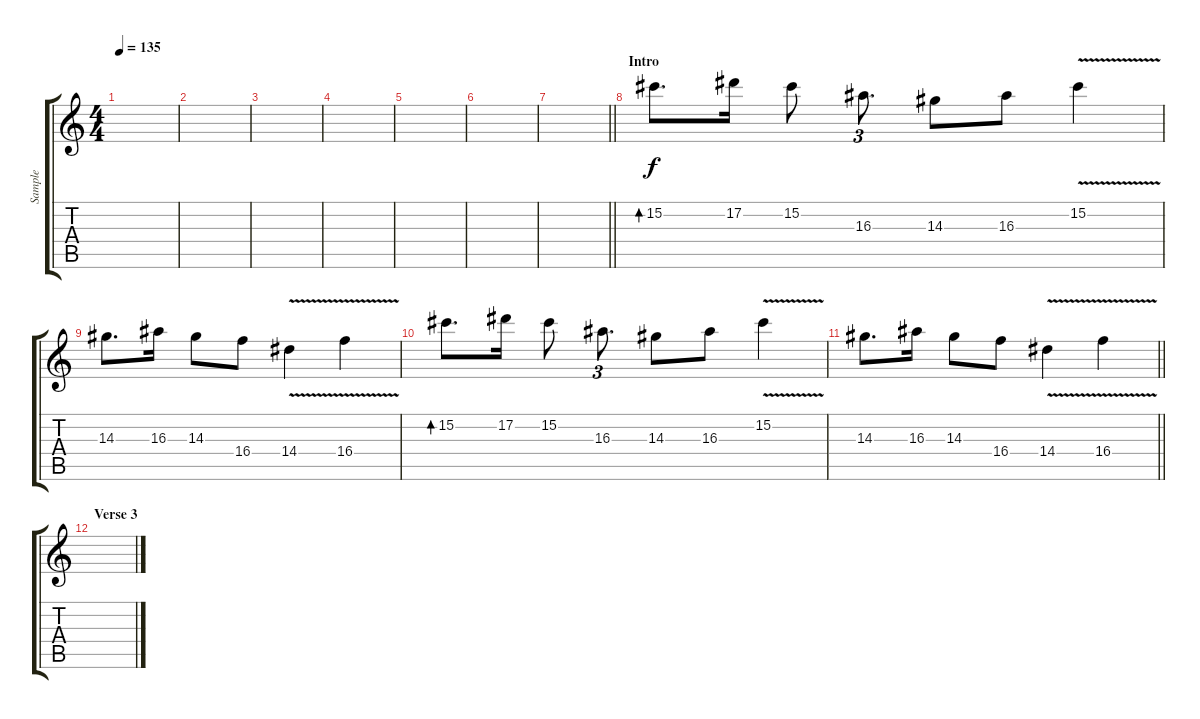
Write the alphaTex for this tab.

\track ("Sample" "Sample") {instrument acousticguitarnylon}
\staff {score tabs}
\tuning (Eb4 Bb3 Gb3 Db3 Ab2 Eb2) {hide}
\ts (4 4)
\tempo 135
\clef g2
\ks c
|
|
|
|
|
|
\barLineRight lightlight
|
\section ("" "Intro")
15.2.8{d bd 480} 17.2.16 15.2.8 16.3.8{d tu (3 2)} 14.3.8 16.3.8 15.2{v}.4 |
14.3.8{d} 16.3.16 14.3.8 16.4.8 14.4{v}.4 16.4{v}.4 |
15.2.8{d bd 480} 17.2.16 15.2.8 16.3.8{d tu (3 2)} 14.3.8 16.3.8 15.2{v}.4 |
\barLineRight lightlight
14.3.8{d} 16.3.16 14.3.8 16.4.8 14.4{v}.4 16.4{v}.4 |
\section ("" "Verse 3")
